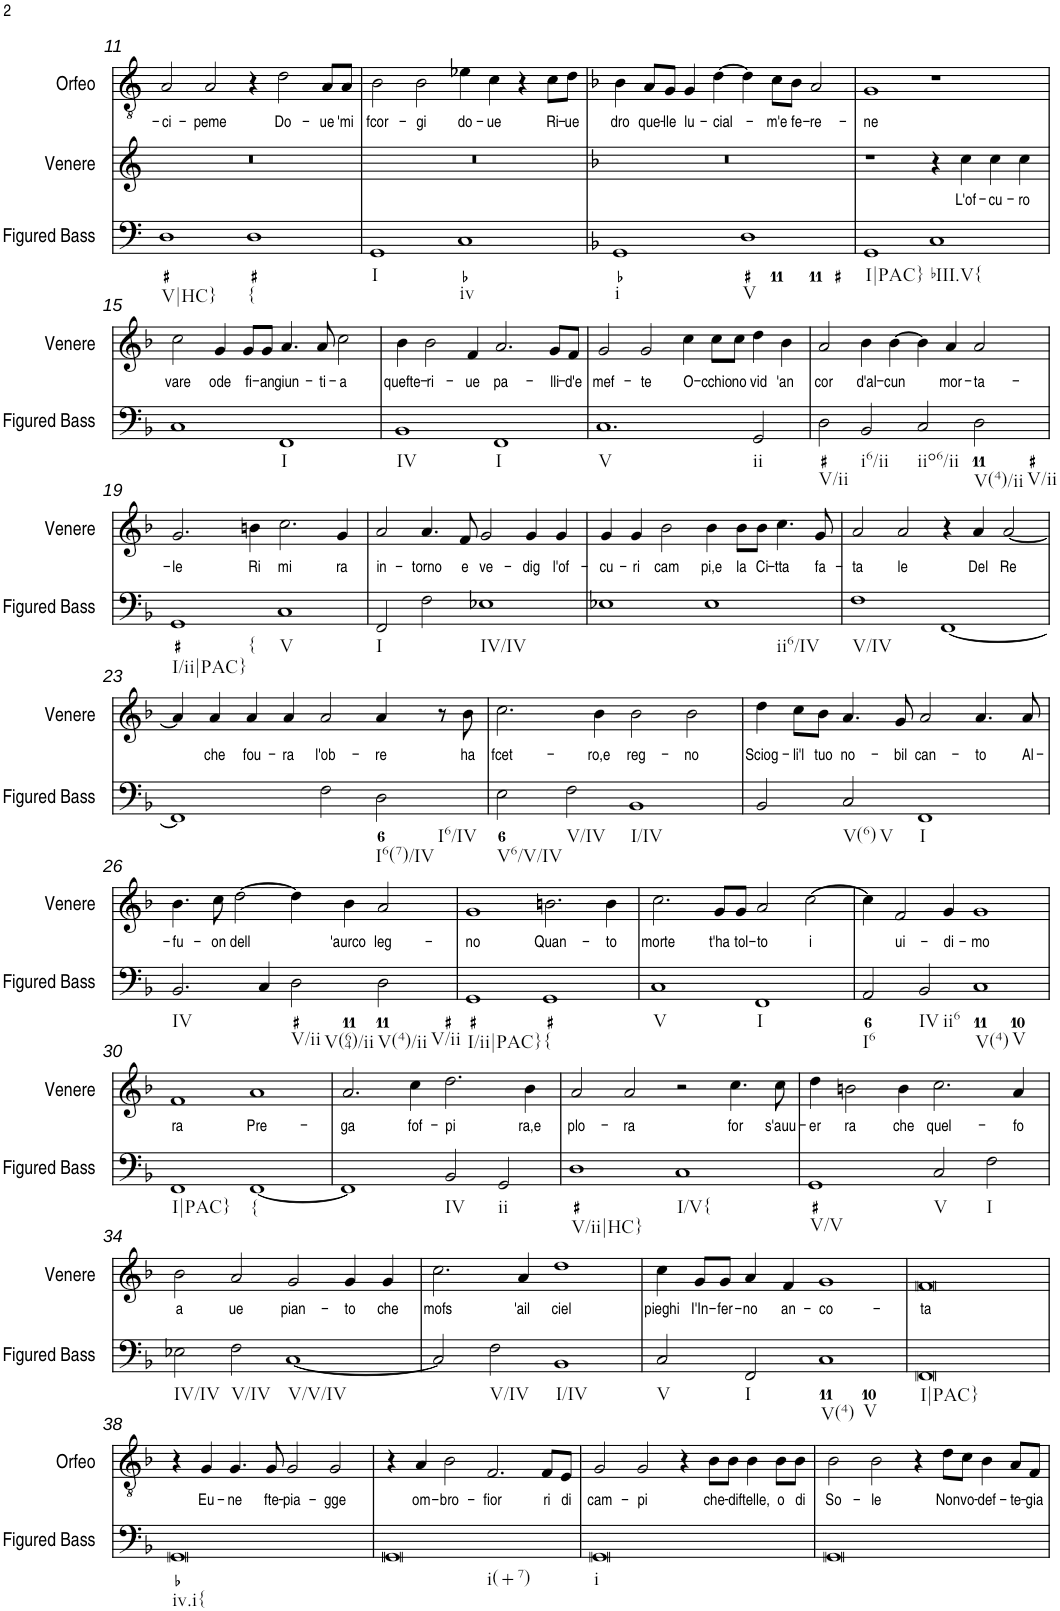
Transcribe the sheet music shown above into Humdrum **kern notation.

**kern	**kern	**text	**kern	**text
*part3	*part2	*part2	*part1	*part1
*staff3	*staff2	*staff2	*staff1	*staff1
*I"Figured Bass	*I"Venere	*	*I"Orfeo	*
*I'Figured Bass	*I'Venere	*	*I'Orfeo	*
!!LO:PB:g=z
*clefF4	*clefG2	*	*clefGv2	*
*k[]	*k[]	*	*k[]	*
*M4/2	*M4/2	*	*M4/2	*
=11	=11	=11	=11	=11
!LO:TX:b:t=V|HC}	!	!	!	!
!	!	!	!	!LO:LY:b
1D	0r	.	2A/	-ci-
!	!	!	!	!LO:LY:b
.	.	.	2A/	-peme
!LO:TX:b:t={	!	!	!	!
1D	.	.	4r	.
!	!	!	!	!LO:LY:b
.	.	.	2d\	Do-
!	!	!	!	!LO:LY:b
.	.	.	8A/L	-ue
!	!	!	!	!LO:LY:b
.	.	.	8A/J	'mi
=12	=12	=12	=12	=12
!LO:TX:b:t=I	!	!	!	!
!	!	!	!	!LO:LY:b
1GG	0r	.	2B\	fcor-
!	!	!	!	!LO:LY:b
.	.	.	2B\	-gi
!LO:TX:b:t=iv	!	!	!	!
!	!	!	!	!LO:LY:b
1C	.	.	4e-X\	do-
!	!	!	!	!LO:LY:b
.	.	.	4c\	-ue
.	.	.	4r	.
!	!	!	!	!LO:LY:b
.	.	.	8c\L	Ri-
!	!	!	!	!LO:LY:b
.	.	.	8d\J	-ue
=13	=13	=13	=13	=13
*k[b-]	*k[b-]	*	*k[b-]	*
!LO:TX:b:t=i	!	!	!	!
!	!	!	!	!LO:LY:b
1GG	0r	.	4B-\	dro
!	!	!	!	!LO:LY:b
.	.	.	8A/L	que-
!	!	!	!	!LO:LY:b
.	.	.	8G/J	-lle
!	!	!	!	!LO:LY:b
.	.	.	4G/	lu-
!	!	!	!	!LO:LY:b
.	.	.	[4d\	-cial-
!LO:TX:b:t=V	!	!	!	!
1D	.	.	4d\]	.
!	!	!	!	!LO:LY:b
.	.	.	8c\L	-m'e
!	!	!	!	!LO:LY:b
.	.	.	8B-\J	fe-
!	!	!	!	!LO:LY:b
.	.	.	2A/	-re-
=14	=14	=14	=14	=14
!LO:TX:b:t=I|PAC}	!	!	!	!
!	!	!	!	!LO:LY:b
1GG	1r	.	1G	-ne
!LO:TX:b:t=bIII.V{	!	!	!	!
1C	4r	.	1r	.
!	!	!LO:LY:b	!	!
.	4cc\	L'of-	.	.
!	!	!LO:LY:b	!	!
.	4cc\	-cu-	.	.
!	!	!LO:LY:b	!	!
.	4cc\	-ro	.	.
!!LO:LB:g=z
=15	=15	=15	=15	=15
!	!	!LO:LY:b	!	!
1C	2cc\	vare	0r	.
!	!	!LO:LY:b	!	!
.	4g/	ode	.	.
!	!	!LO:LY:b	!	!
.	8g/L	fi-	.	.
!	!	!LO:LY:b	!	!
.	8g/J	-an	.	.
!LO:TX:b:t=I	!	!	!	!
!	!	!LO:LY:b	!	!
1FF	4.a/	giun-	.	.
!	!	!LO:LY:b	!	!
.	8a/	-ti-	.	.
!	!	!LO:LY:b	!	!
.	2cc\	-a	.	.
=16	=16	=16	=16	=16
!LO:TX:b:t=IV	!	!	!	!
!	!	!LO:LY:b	!	!
1BB-	4b-\	quefte-	0r	.
!	!	!LO:LY:b	!	!
.	2b-\	-ri-	.	.
!	!	!LO:LY:b	!	!
.	4f/	-ue	.	.
!LO:TX:b:t=I	!	!	!	!
!	!	!LO:LY:b	!	!
1FF	2.a/	pa-	.	.
!	!	!LO:LY:b	!	!
.	8g/L	-lli-	.	.
!	!	!LO:LY:b	!	!
.	8f/J	-d'e	.	.
=17	=17	=17	=17	=17
!LO:TX:b:t=V	!	!	!	!
!	!	!LO:LY:b	!	!
1.C	2g/	mef-	0r	.
!	!	!LO:LY:b	!	!
.	2g/	-te	.	.
!	!	!LO:LY:b	!	!
.	4cc\	O-	.	.
!	!	!LO:LY:b	!	!
.	8cc\L	-cchio	.	.
!	!	!LO:LY:b	!	!
.	8cc\J	no	.	.
!LO:TX:b:t=ii	!	!	!	!
!	!	!LO:LY:b	!	!
2GG/	4dd\	vid	.	.
!	!	!LO:LY:b	!	!
.	4b-\	'an	.	.
=18	=18	=18	=18	=18
!LO:TX:b:t=V/ii	!	!	!	!
!	!	!LO:LY:b	!	!
2D\	2a/	cor	0r	.
!LO:TX:b:t=i6/ii	!	!	!	!
!	!	!LO:LY:b	!	!
2BB-/	4b-\	d'al-	.	.
!	!	!LO:LY:b	!	!
.	[4b-\	-cun	.	.
!LO:TX:b:t=iio6/ii	!	!	!	!
2C/	4b-\]	.	.	.
!	!	!LO:LY:b	!	!
.	4a/	mor-	.	.
!LO:TX:b:t=V(4)/ii	!	!	!	!
!LO:TX:b:t=V/ii	!	!	!	!
!	!	!LO:LY:b	!	!
2D\	2a/	-ta-	.	.
!!LO:LB:g=z
=19	=19	=19	=19	=19
!LO:TX:b:t=I/ii|PAC}	!	!	!	!
!LO:TX:b:t={	!	!	!	!
!	!	!LO:LY:b	!	!
1GG	2.g/	-le	0r	.
!	!	!LO:LY:b	!	!
.	4bn\	Ri	.	.
!LO:TX:b:t=V	!	!	!	!
!	!	!LO:LY:b	!	!
1C	2.cc\	mi	.	.
!	!	!LO:LY:b	!	!
.	4g/	ra	.	.
=20	=20	=20	=20	=20
!LO:TX:b:t=I	!	!	!	!
!	!	!LO:LY:b	!	!
2FF/	2a/	in-	0r	.
!	!	!LO:LY:b	!	!
2F\	4.a/	-torno	.	.
!	!	!LO:LY:b	!	!
.	8f/	e	.	.
!LO:TX:b:t=IV/IV	!	!	!	!
!	!	!LO:LY:b	!	!
1E-X	2g/	ve-	.	.
!	!	!LO:LY:b	!	!
.	4g/	-dig	.	.
!	!	!LO:LY:b	!	!
.	4g/	l'of-	.	.
=21	=21	=21	=21	=21
!	!	!LO:LY:b	!	!
1E-X	4g/	-cu-	0r	.
!	!	!LO:LY:b	!	!
.	4g/	-ri	.	.
!	!	!LO:LY:b	!	!
.	2b-\	cam	.	.
!LO:TX:b:t=ii6/IV	!	!	!	!
!	!	!LO:LY:b	!	!
1E-	4b-\	pi,e	.	.
!	!	!LO:LY:b	!	!
.	8b-\L	la	.	.
!	!	!LO:LY:b	!	!
.	8b-\J	Ci-	.	.
!	!	!LO:LY:b	!	!
.	4.cc\	-tta	.	.
!	!	!LO:LY:b	!	!
.	8g/	fa-	.	.
=22	=22	=22	=22	=22
!LO:TX:b:t=V/IV	!	!	!	!
!	!	!LO:LY:b	!	!
1F	2a/	-ta	0r	.
!	!	!LO:LY:b	!	!
.	2a/	le	.	.
[1FF	4r	.	.	.
!	!	!LO:LY:b	!	!
.	4a/	Del	.	.
!	!	!LO:LY:b	!	!
.	[2a/	Re	.	.
!!LO:LB:g=z
=23	=23	=23	=23	=23
1FF]	4a/]	.	0r	.
!	!	!LO:LY:b	!	!
.	4a/	che	.	.
!	!	!LO:LY:b	!	!
.	4a/	fou-	.	.
!	!	!LO:LY:b	!	!
.	4a/	-ra	.	.
!	!	!LO:LY:b	!	!
2F\	2a/	l'ob-	.	.
!LO:TX:b:t=I6(7)/IV	!	!	!	!
!LO:TX:b:t=I6/IV	!	!	!	!
!	!	!LO:LY:b	!	!
2D\	4a/	-re	.	.
.	8r	.	.	.
!	!	!LO:LY:b	!	!
.	8b-\	ha	.	.
=24	=24	=24	=24	=24
!LO:TX:b:t=V6/V/IV	!	!	!	!
!	!	!LO:LY:b	!	!
2E\	2.cc\	fcet-	0r	.
!LO:TX:b:t=V/IV	!	!	!	!
2F\	.	.	.	.
!	!	!LO:LY:b	!	!
.	4b-\	-ro,e	.	.
!LO:TX:b:t=I/IV	!	!	!	!
!	!	!LO:LY:b	!	!
1BB-	2b-\	reg-	.	.
!	!	!LO:LY:b	!	!
.	2b-\	-no	.	.
=25	=25	=25	=25	=25
!	!	!LO:LY:b	!	!
2BB-/	4dd\	Sciog-	0r	.
!	!	!LO:LY:b	!	!
.	8cc\L	-li'l	.	.
!	!	!LO:LY:b	!	!
.	8b-\J	tuo	.	.
!LO:TX:b:t=V(6)	!	!	!	!
!LO:TX:b:t=V	!	!	!	!
!	!	!LO:LY:b	!	!
2C/	4.a/	no-	.	.
!	!	!LO:LY:b	!	!
.	8g/	-bil	.	.
!LO:TX:b:t=I	!	!	!	!
!	!	!LO:LY:b	!	!
1FF	2a/	can-	.	.
!	!	!LO:LY:b	!	!
.	4.a/	-to	.	.
!	!	!LO:LY:b	!	!
.	8a/	Al-	.	.
!!LO:LB:g=z
=26	=26	=26	=26	=26
!LO:TX:b:t=IV	!	!	!	!
!	!	!LO:LY:b	!	!
2.BB-/	4.b-\	-fu-	0r	.
!	!	!LO:LY:b	!	!
.	8cc\	-on	.	.
!	!	!LO:LY:b	!	!
.	[2dd\	dell	.	.
4C/	.	.	.	.
!LO:TX:b:t=V/ii	!	!	!	!
!LO:TX:b:t=V(64)/ii	!	!	!	!
2D\	4dd\]	.	.	.
!	!	!LO:LY:b	!	!
.	4b-\	'aurco	.	.
!LO:TX:b:t=V(4)/ii	!	!	!	!
!LO:TX:b:t=V/ii	!	!	!	!
!	!	!LO:LY:b	!	!
2D\	2a/	leg-	.	.
=27	=27	=27	=27	=27
!LO:TX:b:t=I/ii|PAC}	!	!	!	!
!	!	!LO:LY:b	!	!
1GG	1g	-no	0r	.
!LO:TX:b:t={	!	!	!	!
!	!	!LO:LY:b	!	!
1GG	2.bn\	Quan-	.	.
!	!	!LO:LY:b	!	!
.	4b\	-to	.	.
=28	=28	=28	=28	=28
!LO:TX:b:t=V	!	!	!	!
!	!	!LO:LY:b	!	!
1C	2.cc\	morte	0r	.
!	!	!LO:LY:b	!	!
.	8g/L	t'ha	.	.
!	!	!LO:LY:b	!	!
.	8g/J	tol-	.	.
!LO:TX:b:t=I	!	!	!	!
!	!	!LO:LY:b	!	!
1FF	2a/	-to	.	.
!	!	!LO:LY:b	!	!
.	[2cc\	i	.	.
=29	=29	=29	=29	=29
!LO:TX:b:t=I6	!	!	!	!
2AA/	4cc\]	.	0r	.
!	!	!LO:LY:b	!	!
.	2f/	ui-	.	.
!LO:TX:b:t=IV	!	!	!	!
!LO:TX:b:t=ii6	!	!	!	!
2BB-/	.	.	.	.
!	!	!LO:LY:b	!	!
.	4g/	-di-	.	.
!LO:TX:b:t=V(4)	!	!	!	!
!LO:TX:b:t=V	!	!	!	!
!	!	!LO:LY:b	!	!
1C	1g	-mo	.	.
!!LO:LB:g=z
=30	=30	=30	=30	=30
!LO:TX:b:t=I|PAC}	!	!	!	!
!	!	!LO:LY:b	!	!
1FF	1f	ra	0r	.
!LO:TX:b:t={	!	!	!	!
!	!	!LO:LY:b	!	!
[1FF	1a	Pre-	.	.
=31	=31	=31	=31	=31
!	!	!LO:LY:b	!	!
1FF]	2.a/	-ga	0r	.
!	!	!LO:LY:b	!	!
.	4cc\	fof-	.	.
!LO:TX:b:t=IV	!	!	!	!
!	!	!LO:LY:b	!	!
2BB-/	2.dd\	-pi	.	.
!LO:TX:b:t=ii	!	!	!	!
2GG/	.	.	.	.
!	!	!LO:LY:b	!	!
.	4b-\	ra,e	.	.
=32	=32	=32	=32	=32
!LO:TX:b:t=V/ii|HC}	!	!	!	!
!	!	!LO:LY:b	!	!
1D	2a/	plo-	0r	.
!	!	!LO:LY:b	!	!
.	2a/	-ra	.	.
!LO:TX:b:t=I/V{	!	!	!	!
1C	2r	.	.	.
!	!	!LO:LY:b	!	!
.	4.cc\	for	.	.
!	!	!LO:LY:b	!	!
.	8cc\	s'auu-	.	.
=33	=33	=33	=33	=33
!LO:TX:b:t=V/V	!	!	!	!
!	!	!LO:LY:b	!	!
1GG	4dd\	-er	0r	.
!	!	!LO:LY:b	!	!
.	2bn\	ra	.	.
!	!	!LO:LY:b	!	!
.	4b\	che	.	.
!LO:TX:b:t=V	!	!	!	!
!	!	!LO:LY:b	!	!
2C/	2.cc\	quel-	.	.
!LO:TX:b:t=I	!	!	!	!
2F\	.	.	.	.
!	!	!LO:LY:b	!	!
.	4a/	-fo	.	.
!!LO:LB:g=z
=34	=34	=34	=34	=34
!LO:TX:b:t=IV/IV	!	!	!	!
!	!	!LO:LY:b	!	!
2E-X\	2b-\	a	0r	.
!LO:TX:b:t=V/IV	!	!	!	!
!	!	!LO:LY:b	!	!
2F\	2a/	ue	.	.
!LO:TX:b:t=V/V/IV	!	!	!	!
!	!	!LO:LY:b	!	!
[1C	2g/	pian-	.	.
!	!	!LO:LY:b	!	!
.	4g/	-to	.	.
!	!	!LO:LY:b	!	!
.	4g/	che	.	.
=35	=35	=35	=35	=35
!	!	!LO:LY:b	!	!
2C/]	2.cc\	mofs	0r	.
!LO:TX:b:t=V/IV	!	!	!	!
2F\	.	.	.	.
!	!	!LO:LY:b	!	!
.	4a/	'ail	.	.
!LO:TX:b:t=I/IV	!	!	!	!
!	!	!LO:LY:b	!	!
1BB-	1dd	ciel	.	.
=36	=36	=36	=36	=36
!LO:TX:b:t=V	!	!	!	!
!	!	!LO:LY:b	!	!
2C/	4cc\	pieghi	0r	.
!	!	!LO:LY:b	!	!
.	8g/L	I'In-	.	.
!	!	!LO:LY:b	!	!
.	8g/J	-fer-	.	.
!LO:TX:b:t=I	!	!	!	!
!	!	!LO:LY:b	!	!
2FF/	4a/	-no	.	.
!	!	!LO:LY:b	!	!
.	4f/	an-	.	.
!LO:TX:b:t=V(4)	!	!	!	!
!LO:TX:b:t=V	!	!	!	!
!	!	!LO:LY:b	!	!
1C	1g	-co-	.	.
=37	=37	=37	=37	=37
!LO:TX:b:t=I|PAC}	!	!	!	!
!	!	!LO:LY:b	!	!
0FF	0f	-ta	0r	.
!!LO:LB:g=z
=38	=38	=38	=38	=38
!LO:TX:b:t=iv.i{	!	!	!	!
0GG	0r	.	4r	.
!	!	!	!	!LO:LY:b
.	.	.	4G/	Eu-
!	!	!	!	!LO:LY:b
.	.	.	4.G/	-ne
!	!	!	!	!LO:LY:b
.	.	.	8G/	fte-
!	!	!	!	!LO:LY:b
.	.	.	2G/	-pia-
!	!	!	!	!LO:LY:b
.	.	.	2G/	-gge
=39	=39	=39	=39	=39
!LO:TX:b:t=i(+7)	!	!	!	!
0GG	0r	.	4r	.
!	!	!	!	!LO:LY:b
.	.	.	4A/	om-
!	!	!	!	!LO:LY:b
.	.	.	2B-\	-bro-
!	!	!	!	!LO:LY:b
.	.	.	2.F/	-fior
!	!	!	!	!LO:LY:b
.	.	.	8F/L	ri
!	!	!	!	!LO:LY:b
.	.	.	8E/J	di
=40	=40	=40	=40	=40
!LO:TX:b:t=i	!	!	!	!
!	!	!	!	!LO:LY:b
0GG	0r	.	2G/	cam-
!	!	!	!	!LO:LY:b
.	.	.	2G/	-pi
.	.	.	4r	.
!	!	!	!	!LO:LY:b
.	.	.	8B-\L	che-
!	!	!	!	!LO:LY:b
.	.	.	8B-\J	-di
!	!	!	!	!LO:LY:b
.	.	.	4B-\	ftelle,
!	!	!	!	!LO:LY:b
.	.	.	8B-\L	o
!	!	!	!	!LO:LY:b
.	.	.	8B-\J	di
=41	=41	=41	=41	=41
!	!	!	!	!LO:LY:b
0GG	0r	.	2B-\	So-
!	!	!	!	!LO:LY:b
.	.	.	2B-\	-le
.	.	.	4r	.
!	!	!	!	!LO:LY:b
.	.	.	8d\L	Non
!	!	!	!	!LO:LY:b
.	.	.	8c\J	vo-
!	!	!	!	!LO:LY:b
.	.	.	4B-\	-def-
!	!	!	!	!LO:LY:b
.	.	.	8A/L	-te-
!	!	!	!	!LO:LY:b
.	.	.	8F/J	-gia
=	=	=	=	=
*-	*-	*-	*-	*-
